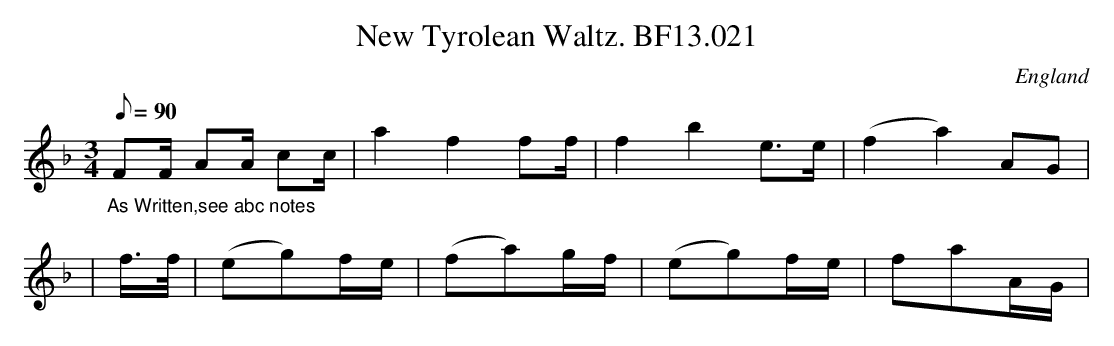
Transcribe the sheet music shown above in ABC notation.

X:1
T:New Tyrolean Waltz. BF13.021
M:3/4
L:1/8
Q:90
O:England
K:F major
"_As Written,see abc notes"FF/2 AA/2 cc/2|a2f2ff/2|f2b2e>e|(f2a2)AG|!
L:1/16 F3F  A3A2 c3c|L:1/8 a2f2f>f|g2b2e>e|f4|!
|f>f|(e2g2)fe|(f2a2)gf|(e2g2)fe|f2a2AG|!
L:1/16 F3F A3A2 c3c| a4f4f3f2|L:1/8 g2b2e2|f4:|
